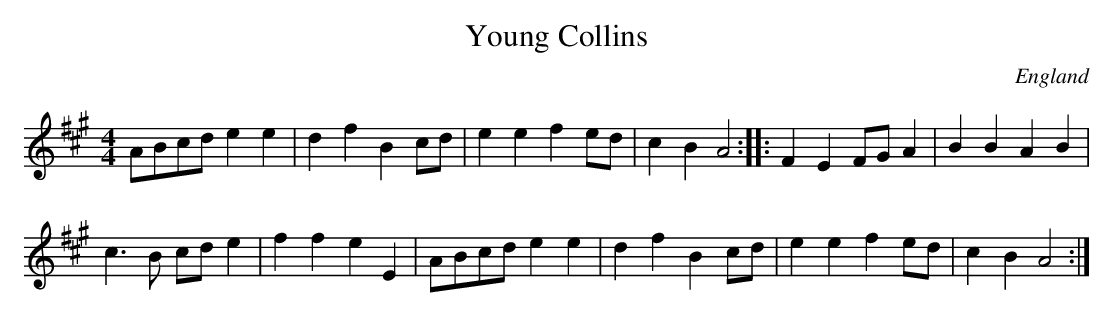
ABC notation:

X:1
T:Young Collins
O:England
M:4/4
K:A
ABcd e2e2|d2f2 B2cd|e2e2 f2ed|c2B2 A4::\
F2E2 FGA2|B2B2A2B2|
c3B cde2|f2f2 e2E2|\
ABcd e2e2|d2f2 B2cd|e2e2 f2ed|c2B2 A4:|
